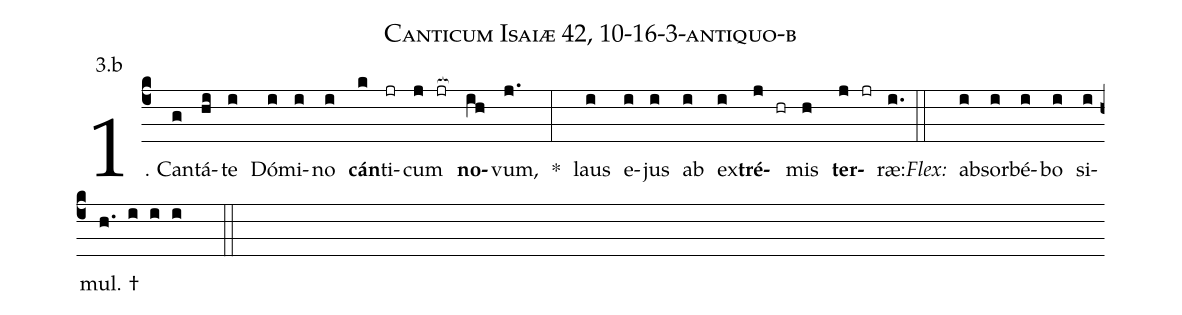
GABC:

name: Canticum Isaiæ 42, 10-16-3-antiquo-b;
annotation: 3.b;
%%
(c4)1. Can(g)tá(hi)te(i) Dó(i)mi(i)no(i) <b>cán</b>(k)ti(jr)cum(j jr[ocb:1{]) <b>no</b>(ih[ocb:0}])vum,(j.) *(:) laus(i) e(i)jus(i) ab(i) ex(i)<b>tré</b>(j hr)mis(h) <b>ter</b>(j jr)ræ:(i.) (::)
<i>Flex:</i>()  ab(i)sor(i)bé(i)bo(i) si(i)mul. †(h. i i i  ::)
